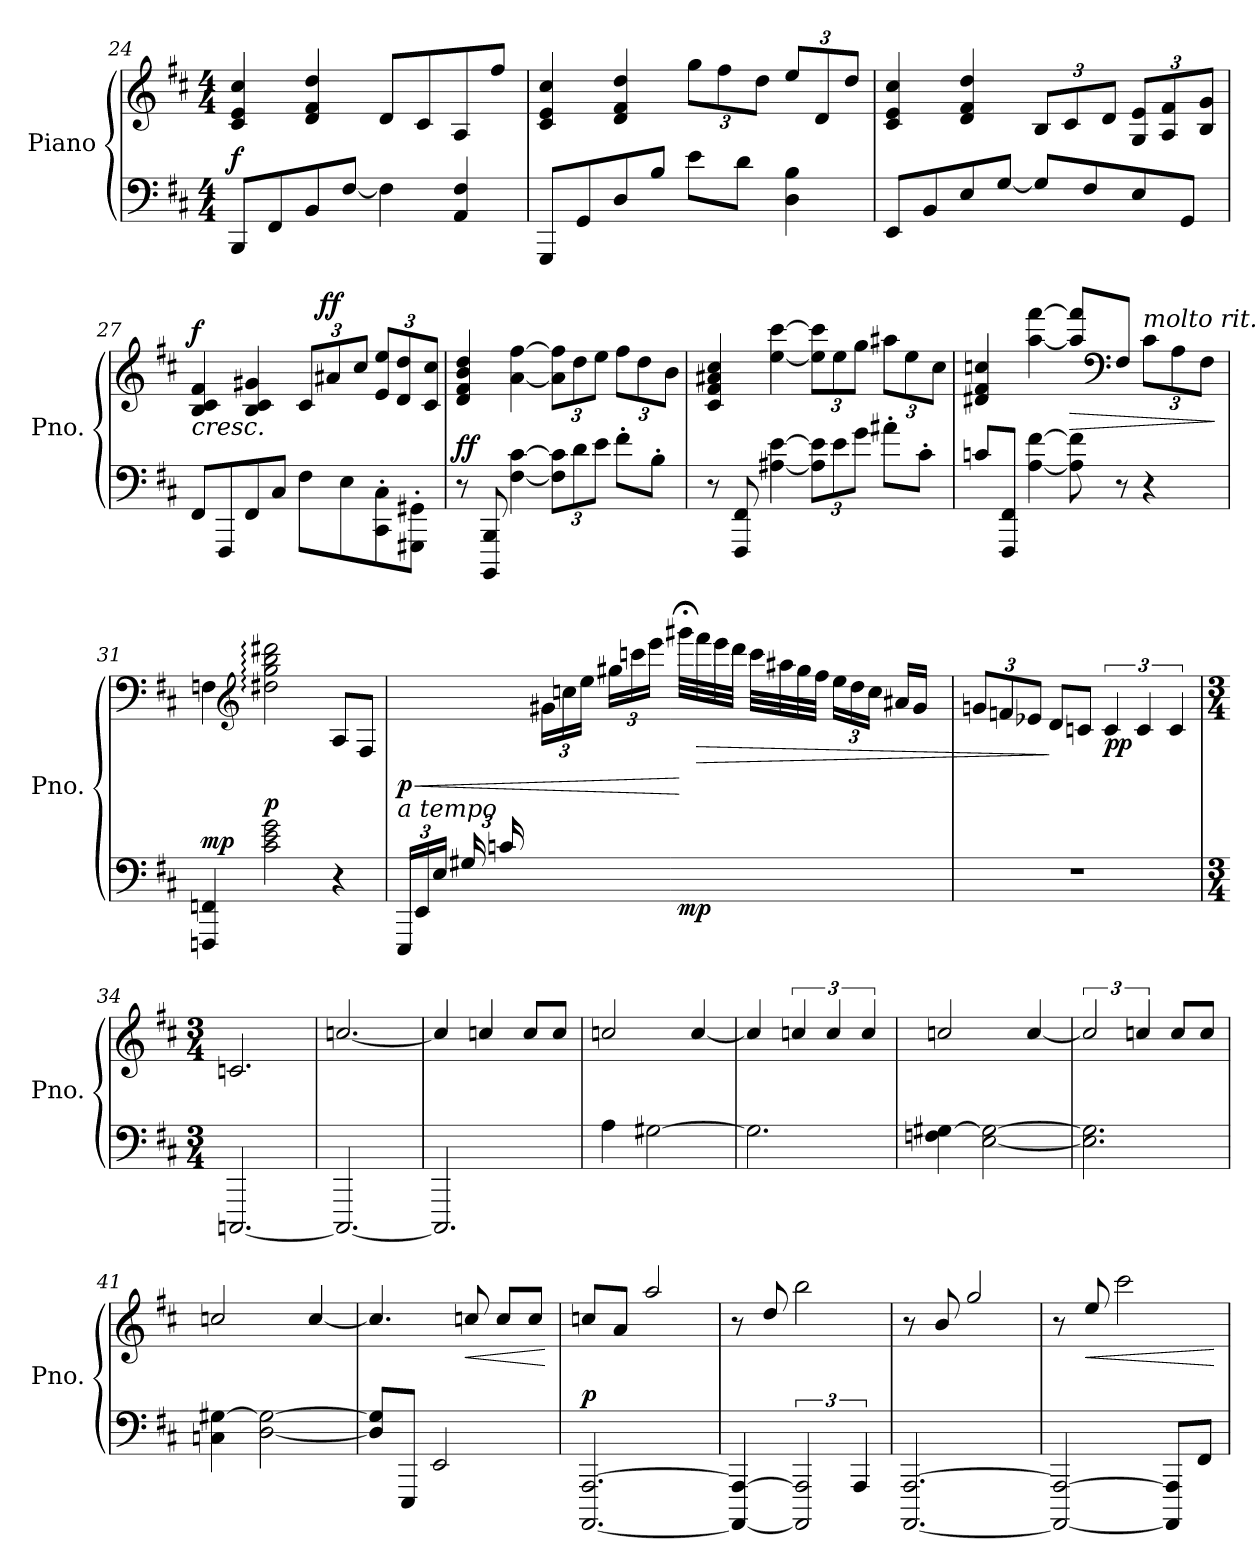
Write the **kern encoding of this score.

**kern	**kern	**dynam
*part1	*part1	*part1
*staff2	*staff1	*staff1/2
*I"Piano	*	*
*I'Pno.	*	*
*clefF4	*clefG2	*
*k[f#c#]	*k[f#c#]	*
*M4/4	*M4/4	*
=24	=24	=24
!	!	!LO:DY:a=2
8BBB/L	4c#/ 4e/ 4cc#/	f
8FF#/	.	.
8BB/	4d/ 4f#/ 4dd/	.
[8F#/J	.	.
4F#\]	8d/L	.
.	8c#/	.
4AA/ 4F#/	8A/	.
.	8ff#/J	.
!!LO:LB:g=z
=25	=25	=25
8GGG/L	4c#/ 4e/ 4cc#/	.
8GG/	.	.
8D/	4d/ 4f#/ 4dd/	.
8B/J	.	.
*	*Xbrackettup	*
8e\L	12gg\L	.
.	12ff#\	.
8d\J	.	.
.	12dd\J	.
4D\ 4B\	12ee/L	.
.	12d/	.
.	12dd/J	.
=26	=26	=26
8EE/L	4c#/ 4e/ 4cc#/	.
8BB/	.	.
8E/	4d/ 4f#/ 4dd/	.
[8G/J	.	.
8G/L]	12B/L	.
.	12c#/	.
8F#/	.	.
.	12d/J	.
8E/	12G/ 12e/L	.
.	12A/ 12f#/	.
8GG/J	.	.
.	12B/ 12g/J	.
=27	=27	=27
!	!	!LO:HP:b
!	!	!LO:DY:n=1:a
8FF#/L	4B/ 4c#/ 4f#/	< f
8FFF#/	.	.
8FF#/	4B/ 4c#/ 4g#X/	.
8C#/J	.	.
8F#\L	12c#/L	.
!	!	!LO:DY:n=2:a
.	12a#X/	ff
8E\	.	.
.	12cc#/J	.
8CC#\' 8C#\'	12e/ 12ee/L	.
.	12d/ 12dd/	.
8GGG#X\' 8GG#X\'J	.	.
.	12c#/ 12cc#/J	.
.	.	[
=28	=28	=28
!	!	!LO:DY:a=2
8r	4d/ 4f#/ 4b/ 4dd/	ff
8BBBB/ 8BBB/	.	.
[4F#\ [4c#\	[4a\ [4ff#\	.
*Xbrackettup	*	*
12F#\] 12c#\]L	12a\] 12ff#\]L	.
12d\	12dd\	.
12e\J	12ee\J	.
8f#'\L	12ff#\L	.
.	12dd\	.
8B'\J	.	.
.	12b\J	.
!!LO:PB:g=z
=29	=29	=29
8r	4c#/ 4f#/ 4a#X/ 4cc#/	.
8FFF#/ 8FF#/	.	.
[4A#X\ [4e\	[4ee\ [4ccc#\	.
12A#\] 12e\]L	12ee\] 12ccc#\]L	.
12e\	12ee\	.
12g\J	12gg\J	.
8a#X'\L	12aa#X\L	.
.	12ee\	.
8c#'\J	.	.
.	12cc#\J	.
=30	=30	=30
8cn/L	4d#X/ 4f#/ 4ccn/	.
8FFF#/ 8FF#/J	.	.
[4A\ [4f#\	[4aa\ [4fff#\	.
!	!	!LO:HP:b
8A\] 8f#\]	8aa/] 8fff#/]L	>
*	*clefF4	*
8r	8F#/J	.
*	*MM68	*
!	!LO:TX:a:i:t=molto rit.	!
4r	12c#\L	.
.	12A\	.
.	12F#\J	.
.	.	]
=31	=31	=31
*	*MM65	*
!	!	!LO:DY:a=2
4FFFn/ 4FFn/	4Fn\	mp
*	*clefG2	*
*	*MM55	*
!	!	!LO:DY:a=2
2c#\ 2e\ 2g\	2dd#X\: 2gg\: 2bb\: 2ddd#X\:	p
4r	8A/L	.
.	8F/J	.
!!LO:LB:g=z
=32	=32	=32
*	*MM72	*
!LO:TX:a:i:t=a tempo	!	!
!	!	!LO:HP:b
*	*^	*
!	!	!	!LO:DY:n=1:b
24EEE!/LL	8ryy	24%5ryy	< p
24EE/	.	.	.
24E/JJ	.	.	.
24G#X/LL	8ryy	.	.
24cn/	.	.	.
24ryy	.	24e\JJ	.
8ryy	24g#X\LL	2.ryy	.
.	24ccn\	.	.
.	24ee\JJ	.	.
8ryy	24gg#X\LL	.	.
.	24cccn\	.	.
.	24eee\JJ	.	.
*	*MM20	*	*
!	!	!	!LO:DY:n=2:b=2
2ryy	32ggg#X;<\LLL	.	[ mp
*	*MM72	*	*
!	!	!	!LO:HP:b
.	32fff#\	.	>
.	32eee\	.	.
.	32ddd\JJJ	.	.
.	32ccc\LLL	.	.
.	32aa#X\	.	.
.	32gg#\	.	.
.	32ff#\JJJ	.	.
.	24ee\LL	.	.
.	24dd\	.	.
.	24cc\JJ	.	.
.	16a#X/LL	.	.
.	16g#/JJ	.	.
*	*v	*v	*
=33	=33	=33
1r	12gn/L	.
.	12fn/	.
.	12e-X/J	.
.	8d/L	]
.	8cn/J	.
*	*brackettup	*
!	!	!LO:DY:b
.	6c/	pp
.	6c/	.
.	6c/	.
=34	=34	=34
*M3/4	*M3/4	*
[2.CCCn/	2.cn/	.
=35	=35	=35
*	*8ba	*
2.CCC/_	[2.cn/	.
!!LO:LB:g=z
=36	=36	=36
2.CCC/]	4c/]	.
.	4cn/	.
.	8c/L	.
.	8c/J	.
=37	=37	=37
*X8ba	*	*
4A\	2cn/	.
[2G#X\	.	.
.	[4c/	.
=38	=38	=38
2.G#\]	4c/]	.
.	6cn/	.
.	6c/	.
.	6c/	.
=39	=39	=39
4Fn\ [4G#X\	2cn/	.
[2E\ 2G#\_	.	.
.	[4c/	.
=40	=40	=40
2.E\] 2.G#\]	3c/]	.
.	6cn/	.
.	8c/L	.
.	8c/J	.
=41	=41	=41
4Cn\ [4G#X\	2cn/	.
[2D\ 2G#\_	.	.
.	[4c/	.
=42	=42	=42
8D/] 8G#/]L	4.c/]	.
8EEE/J	.	.
2EE/	.	.
!	!	!LO:HP:b
.	8cn/	<
.	8c/L	.
.	8c/J	.
.	.	[
!!LO:LB:g=z
=43	=43	=43
!	!	!LO:DY:a=2
[2.AAAA/ [2.AAA/	8cn/L	p
.	8A/J	.
.	2a/	.
=44	=44	=44
4AAAA/_ 4AAA/_	8r	.
.	8d/	.
*brackettup	*	*
3AAAA/] 3AAA/]	2b\	.
6AAA/	.	.
=45	=45	=45
[2.AAAA/ [2.AAA/	8r	.
.	8B/	.
.	2g/	.
=46	=46	=46
2AAAA/_ 2AAA/_	8r	.
!	!	!LO:HP:b
.	8e/	<
.	2cc#\	.
8AAAA/] 8AAA/]L	.	.
8FF#/J	.	.
.	.	[
=	=	=
*-	*-	*-
